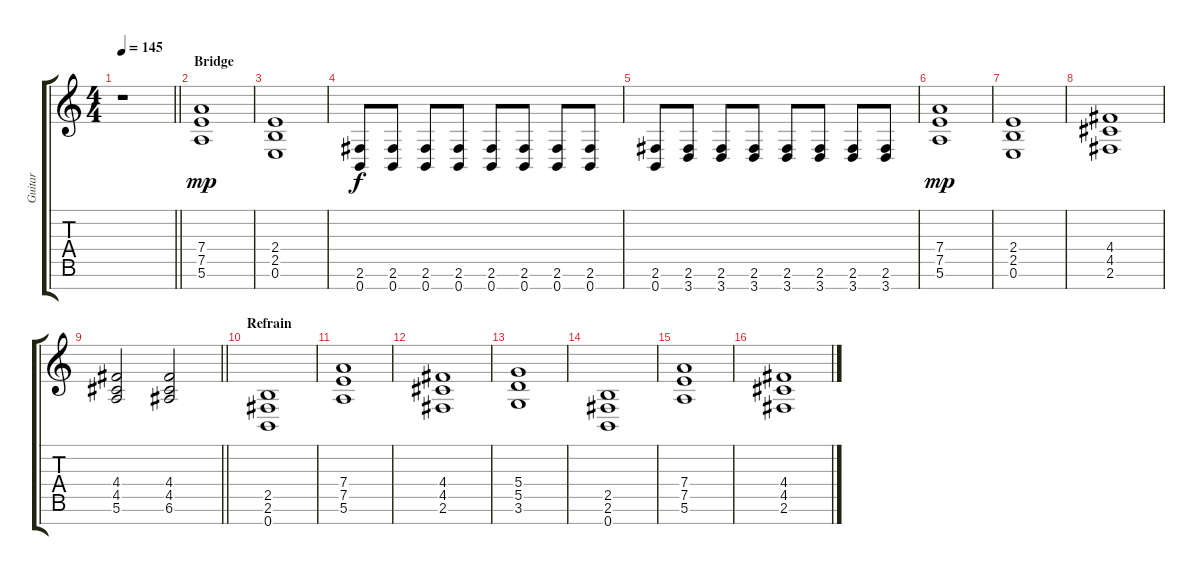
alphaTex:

\track ("Guitar" "Guitar") {instrument distortionguitar}
\staff {score tabs}
\tuning (E4 B3 G3 D3 A2 E2 B1) {hide}
\ts (4 4)
\tempo 145
\clef g2
\barLineRight lightlight
\ks c
r.1{dy f} |
\section ("" "Bridge")
(7.4 7.5 5.6).1{dy mp volume 10} |
(2.4 2.5 0.6).1 |
(2.6 0.7).8{dy f} (2.6 0.7).8 (2.6 0.7).8 (2.6 0.7).8 (2.6 0.7).8 (2.6 0.7).8 (2.6 0.7).8 (2.6 0.7).8 |
(2.6 0.7).8 (2.6 3.7).8 (2.6 3.7).8 (2.6 3.7).8{txt ""} (2.6 3.7).8 (2.6 3.7).8 (2.6 3.7).8 (2.6 3.7).8 |
(7.4 7.5 5.6).1{dy mp} |
(2.4 2.5 0.6).1 |
(4.4 4.5 2.6).1 |
\barLineRight lightlight
(4.4 4.5 5.6).2 (4.4 4.5 6.6).2 |
\section ("" "Refrain")
(2.5 2.6 0.7).1{volume 16} |
(7.4 7.5 5.6).1 |
(4.4 4.5 2.6).1 |
(5.4 5.5 3.6).1 |
(2.5 2.6 0.7).1 |
(7.4 7.5 5.6).1 |
(4.4 4.5 2.6).1
